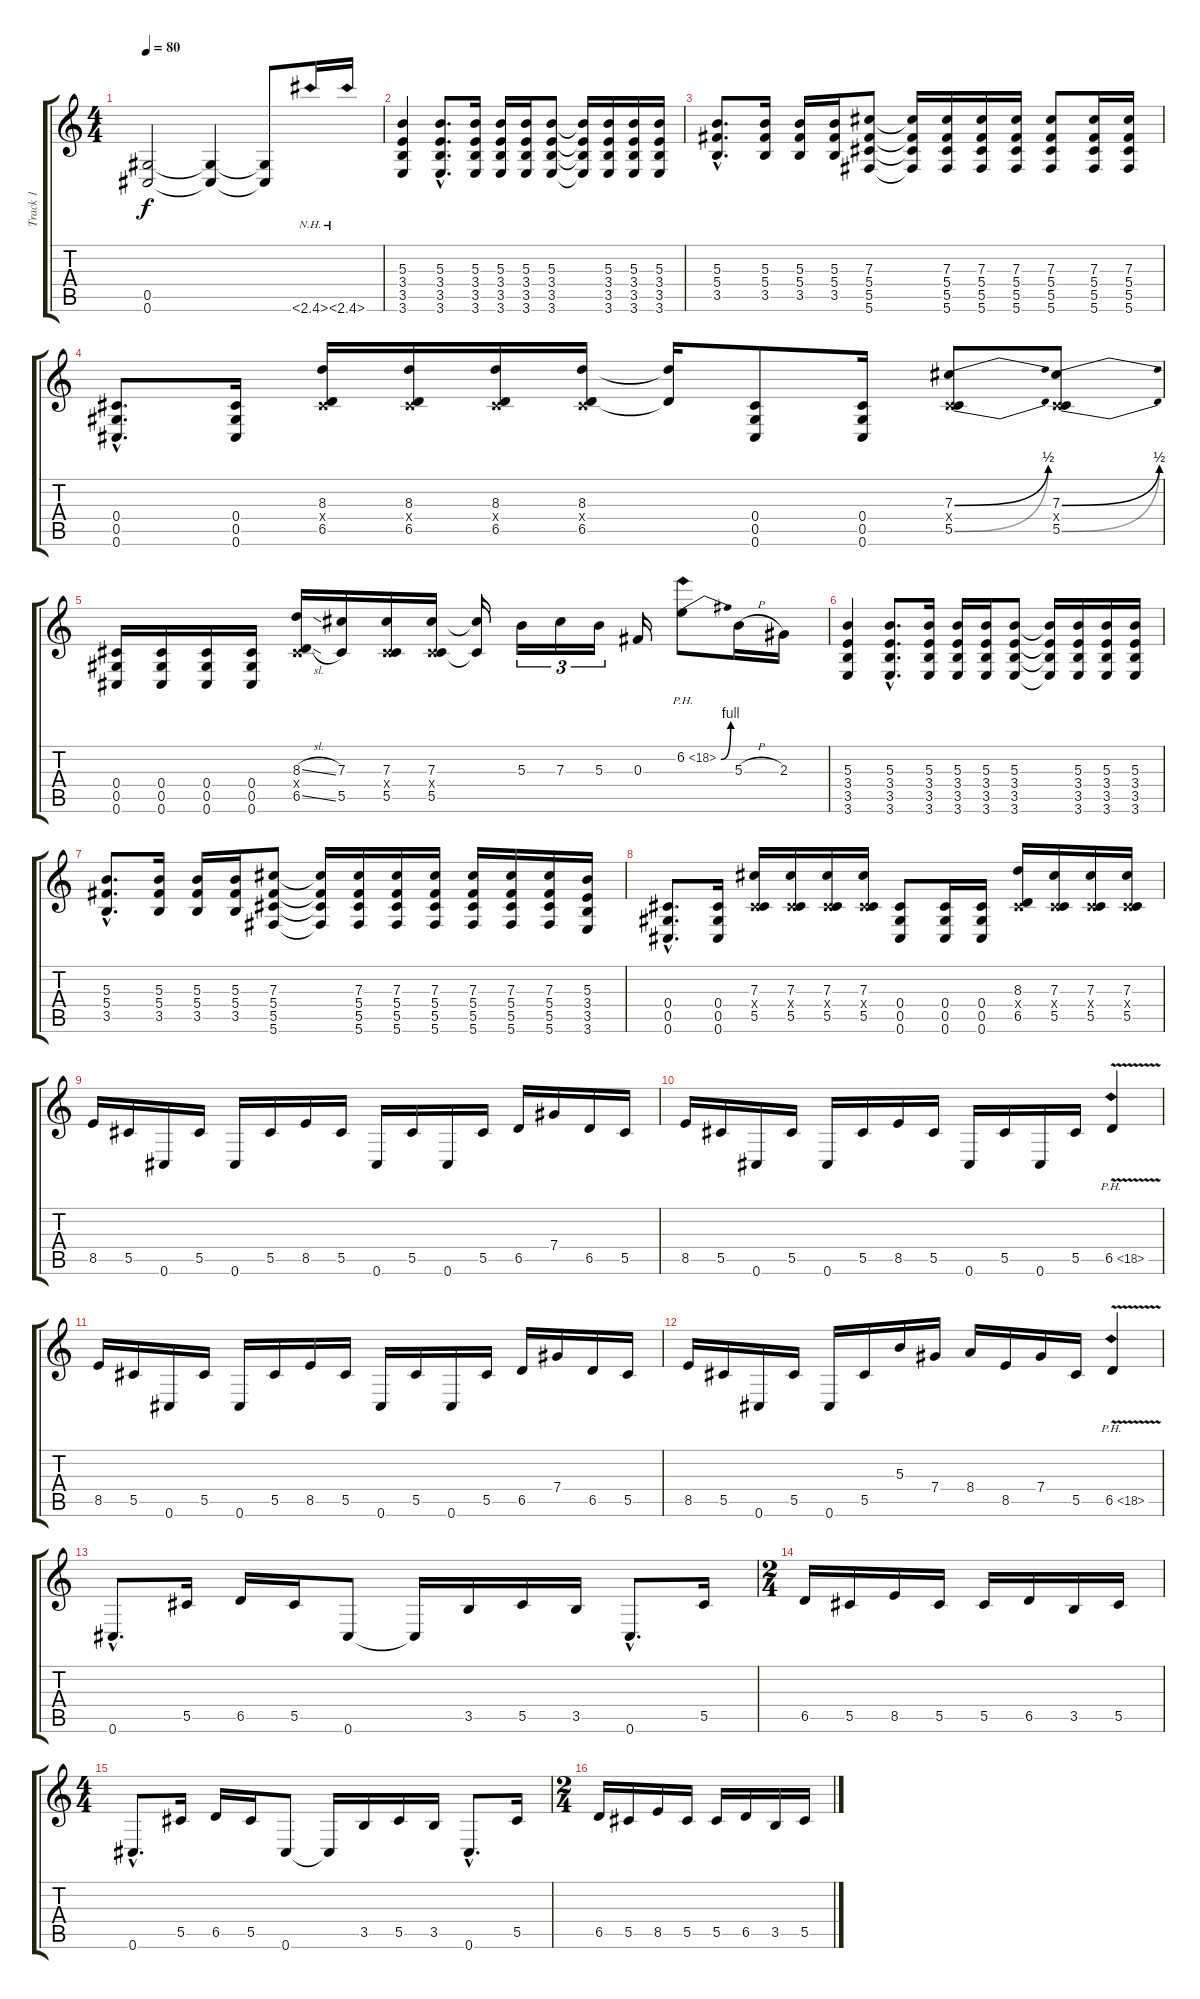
\track ("Track 1" "Track 1") {instrument distortionguitar}
\staff {score tabs}
\tuning (Eb4 Bb3 Gb3 Db3 Ab2 Db2) {hide}
\ts (4 4)
\tempo 80
\clef g2
\ks c
(0.5 0.6).2{dy f} (0.5{t} 0.6{t}).4 (0.5{t} 0.6{t}).8 2.6{nh}.16 2.6{nh}.16 |
(5.3 3.4 3.5 3.6).4 (5.3{hac} 3.4{hac} 3.5{hac} 3.6{hac}).8{d} (5.3 3.4 3.5 3.6).16 (5.3 3.4 3.5 3.6).16 (5.3 3.4 3.5 3.6).16 (5.3 3.4 3.5 3.6).8 (5.3{t} 3.4{t} 3.5{t} 3.6{t}).16 (5.3 3.4 3.5 3.6).16 (5.3 3.4 3.5 3.6).16 (5.3 3.4 3.5 3.6).16 |
(5.3{hac} 5.4{hac} 3.5{hac}).8{d} (5.3 5.4 3.5).16 (5.3 5.4 3.5).16 (5.3 5.4 3.5).16 (7.3 5.4 5.5 5.6).8 (7.3{t} 5.4{t} 5.5{t} 5.6{t}).16 (7.3 5.4 5.5 5.6).16 (7.3 5.4 5.5 5.6).16 (7.3 5.4 5.5 5.6).16 (7.3 5.4 5.5 5.6).8 (7.3 5.4 5.5 5.6).16 (7.3 5.4 5.5 5.6).16 |
(0.4{hac} 0.5{hac} 0.6{hac}).8{d} (0.4 0.5 0.6).16 (8.3 0.4{x} 6.5).16 (8.3 0.4{x} 6.5).16 (8.3 0.4{x} 6.5).16 (8.3 0.4{x} 6.5).16 (8.3{t} 6.5{t}).16 (0.4 0.5 0.6).8 (0.4 0.5 0.6).16 (7.3{be (bend 0 0 60 2)} 0.4{x} 5.5{be (bend 0 0 60 2)}).8 (7.3{be (bend 0 0 60 2)} 0.4{x} 5.5{be (bend 0 0 60 2)}).8 |
(0.4 0.5 0.6).16 (0.4 0.5 0.6).16 (0.4 0.5 0.6).16 (0.4 0.5 0.6).16 (8.3{sl} 0.4{x} 6.5{sl}).16 (7.3 5.5).16 (7.3 0.4{x} 5.5).16 (7.3 0.4{x} 5.5).16 (7.3{t} 5.5{t}).16 5.3.16{tu (3 2)} 7.3.16{tu (3 2)} 5.3.16{tu (3 2)} 0.3.16 6.2{be (bend 0 0 60 4) ph 12}.8 5.3{h}.16 2.3.16 |
(5.3 3.4 3.5 3.6).4 (5.3{hac} 3.4{hac} 3.5{hac} 3.6{hac}).8{d} (5.3 3.4 3.5 3.6).16 (5.3 3.4 3.5 3.6).16 (5.3 3.4 3.5 3.6).16 (5.3 3.4 3.5 3.6).8 (5.3{t} 3.4{t} 3.5{t} 3.6{t}).16 (5.3 3.4 3.5 3.6).16 (5.3 3.4 3.5 3.6).16 (5.3 3.4 3.5 3.6).16 |
(5.3{hac} 5.4{hac} 3.5{hac}).8{d} (5.3 5.4 3.5).16 (5.3 5.4 3.5).16 (5.3 5.4 3.5).16 (7.3 5.4 5.5 5.6).8 (7.3{t} 5.4{t} 5.5{t} 5.6{t}).16 (7.3 5.4 5.5 5.6).16 (7.3 5.4 5.5 5.6).16 (7.3 5.4 5.5 5.6).16 (7.3 5.4 5.5 5.6).16 (7.3 5.4 5.5 5.6).16 (7.3 5.4 5.5 5.6).16 (5.3 3.4 3.5 3.6).16 |
(0.4{hac} 0.5{hac} 0.6{hac}).8{d} (0.4 0.5 0.6).16 (7.3 0.4{x} 5.5).16 (7.3 0.4{x} 5.5).16 (7.3 0.4{x} 5.5).16 (7.3 0.4{x} 5.5).16 (0.4 0.5 0.6).8 (0.4 0.5 0.6).16 (0.4 0.5 0.6).16 (8.3 0.4{x} 6.5).16 (7.3 0.4{x} 5.5).16 (7.3 0.4{x} 5.5).16 (7.3 0.4{x} 5.5).16 |
8.5.16 5.5.16 0.6.16 5.5.16 0.6.16 5.5.16 8.5.16 5.5.16 0.6.16 5.5.16 0.6.16 5.5.16 6.5.16 7.4.16 6.5.16 5.5.16 |
8.5.16 5.5.16 0.6.16 5.5.16 0.6.16 5.5.16 8.5.16 5.5.16 0.6.16 5.5.16 0.6.16 5.5.16 6.5{ph 12 v}.4 |
8.5.16 5.5.16 0.6.16 5.5.16 0.6.16 5.5.16 8.5.16 5.5.16 0.6.16 5.5.16 0.6.16 5.5.16 6.5.16 7.4.16 6.5.16 5.5.16 |
8.5.16 5.5.16 0.6.16 5.5.16 0.6.16 5.5.16 5.3.16 7.4.16 8.4.16 8.5.16 7.4.16 5.5.16 6.5{ph 12 v}.4 |
0.6{hac}.8{d} 5.5.16 6.5.16 5.5.16 0.6.8 0.6{t}.16 3.5.16 5.5.16 3.5.16 0.6{hac}.8{d} 5.5.16 |
\ts (2 4)
6.5.16 5.5.16 8.5.16 5.5.16 5.5.16 6.5.16 3.5.16 5.5.16 |
\ts (4 4)
0.6{hac}.8{d} 5.5.16 6.5.16 5.5.16 0.6.8 0.6{t}.16 3.5.16 5.5.16 3.5.16 0.6{hac}.8{d} 5.5.16 |
\ts (2 4)
6.5.16 5.5.16 8.5.16 5.5.16 5.5.16 6.5.16 3.5.16 5.5.16
